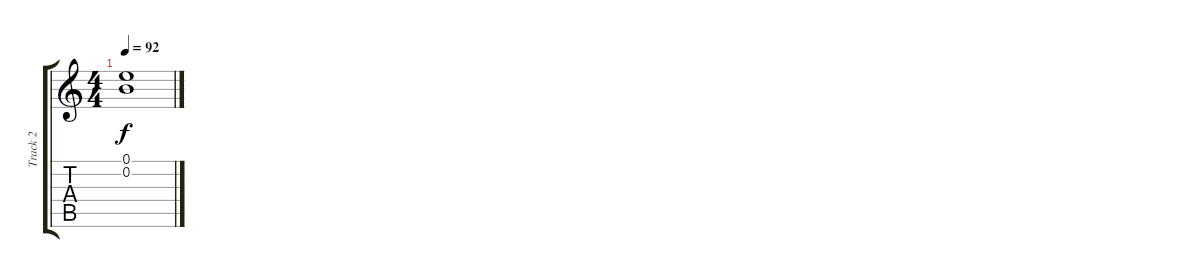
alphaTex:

\track ("Track 2" "Track 2") {instrument distortionguitar}
\staff {score tabs}
\tuning (E4 B3 G3 D3 A2 E2) {hide}
\ts (4 4)
\tempo 92
\clef g2
\ks c
(0.1{t} 0.2{t}).1{dy f}
